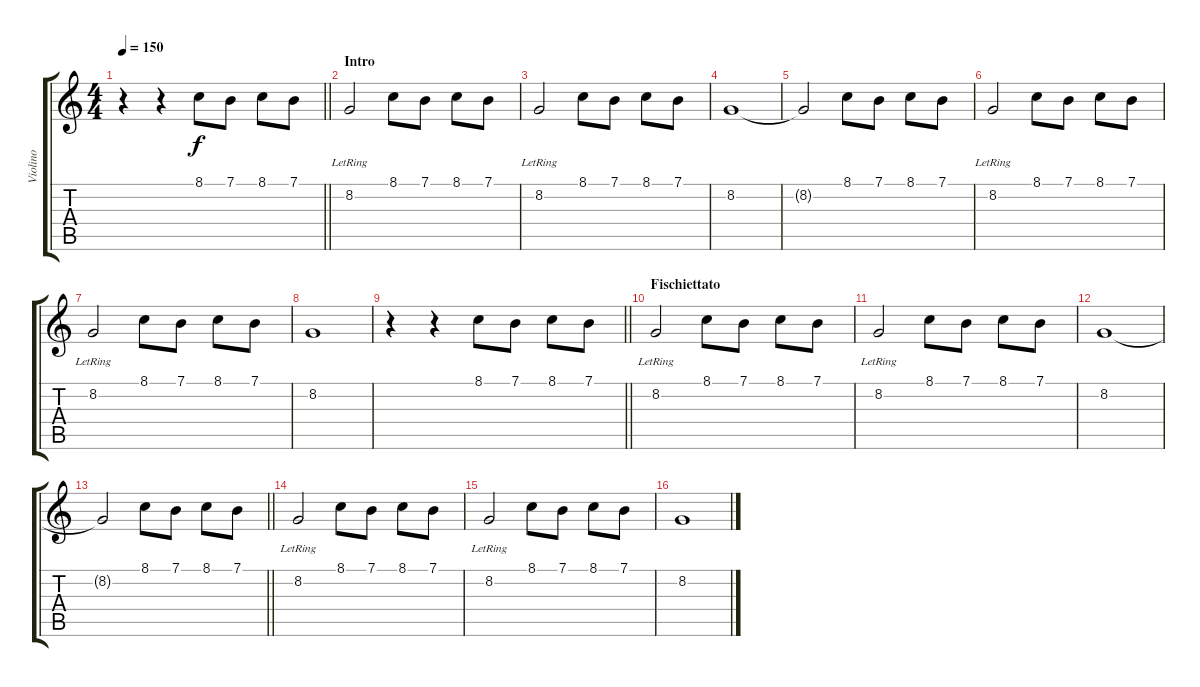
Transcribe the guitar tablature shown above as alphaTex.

\track ("Violino" "Violino") {instrument violin}
\staff {score tabs}
\tuning (E4 B3 G3 D3 A2 E2) {hide}
\ts (4 4)
\tempo 150
\clef g2
\barLineRight lightlight
\ks c
r.4{dy f} r.4 8.1.8 7.1.8 8.1.8 7.1.8 |
\section ("" "Intro")
8.2{lr}.2 8.1.8 7.1.8 8.1.8 7.1.8 |
8.2{lr}.2 8.1.8 7.1.8 8.1.8 7.1.8 |
8.2.1 |
8.2{t}.2 8.1.8 7.1.8 8.1.8 7.1.8 |
8.2{lr}.2 8.1.8 7.1.8 8.1.8 7.1.8 |
8.2{lr}.2 8.1.8 7.1.8 8.1.8 7.1.8 |
8.2.1 |
\barLineRight lightlight
r.4 r.4 8.1.8 7.1.8 8.1.8 7.1.8 |
\section ("" "Fischiettato")
8.2{lr}.2 8.1.8 7.1.8 8.1.8 7.1.8 |
8.2{lr}.2 8.1.8 7.1.8 8.1.8 7.1.8 |
8.2.1 |
\barLineRight lightlight
8.2{t}.2 8.1.8 7.1.8 8.1.8 7.1.8 |
8.2{lr}.2 8.1.8 7.1.8 8.1.8 7.1.8 |
8.2{lr}.2 8.1.8 7.1.8 8.1.8 7.1.8 |
8.2.1
